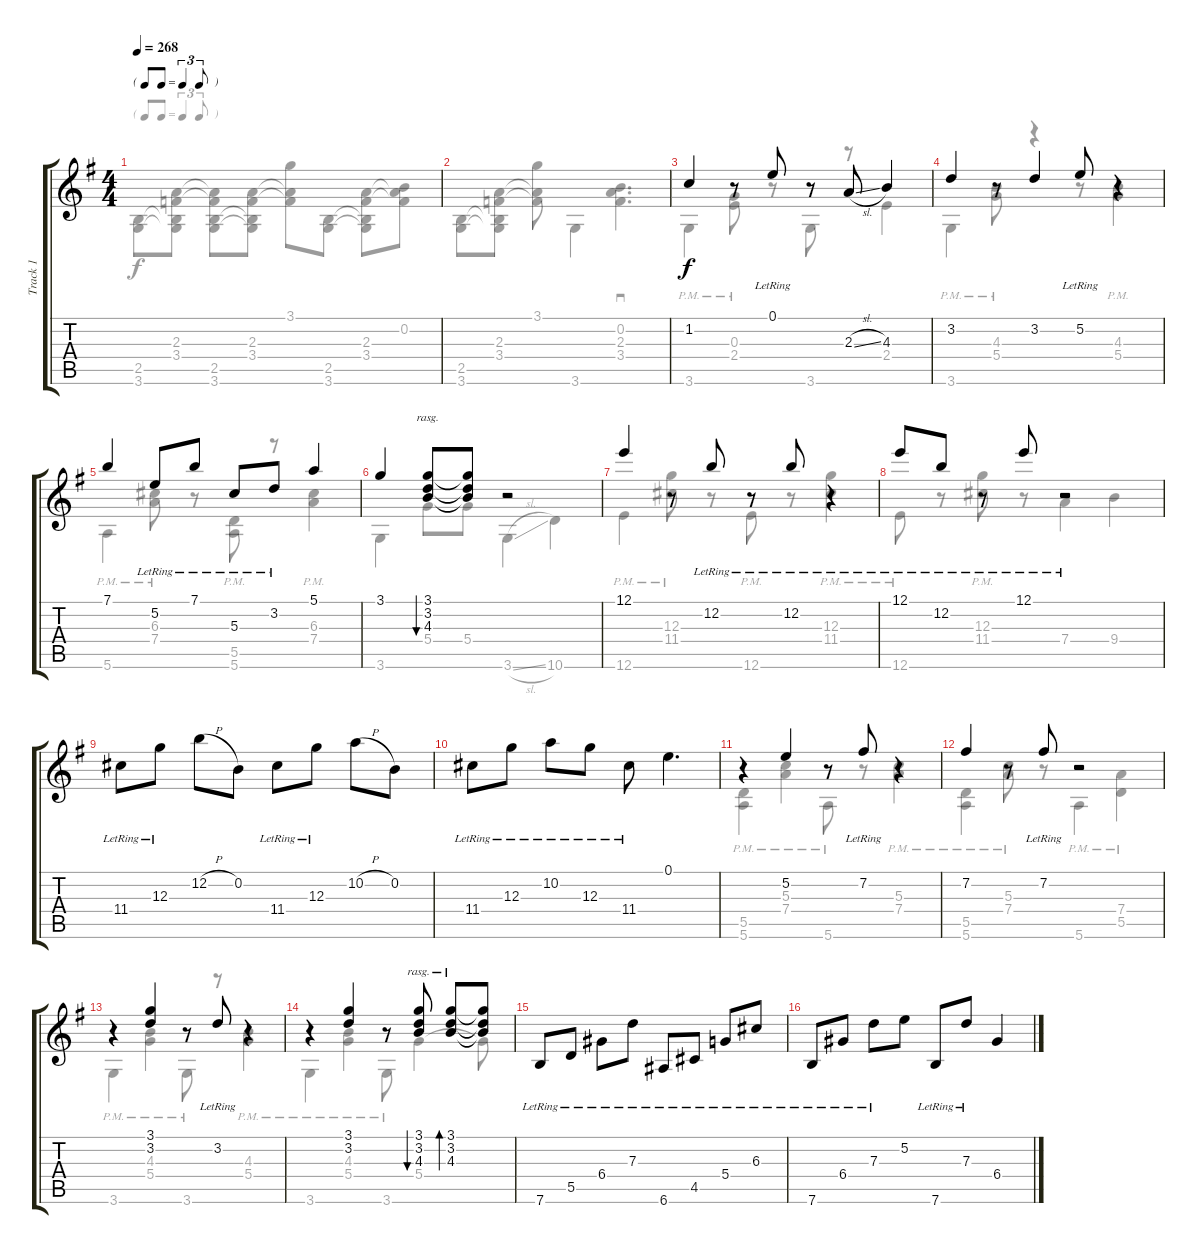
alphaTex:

\track ("Track 1" "Track 1") {instrument electricguitarjazz}
\staff {score tabs}
\tuning (E4 B3 G3 D3 A2 E2) {hide}
\voice
\ts (4 4)
\tf triplet8th
\tempo 268
\clef g2
\ks g
|
|
1.2.4 r.8 0.1{lr}.8 r.8 2.3{sl}.8 4.3.4 |
3.2.4 r.8 3.2.4 5.2{lr}.8 r.4 |
7.1.4 5.2{lr}.8 7.1{lr}.8 5.3{lr}.8 3.2{lr}.8 5.1.4 |
3.1.4 (3.1 3.2 4.3).8{bu 240 rasg ii} (3.1{t} 3.2{t} 4.3{t}).8 r.2 |
12.1.4 r.8 12.2{lr}.8 r.8 12.2{lr}.8 r.4 |
12.1{lr}.8 12.2{lr}.8 r.8 12.1{lr}.8 r.2 |
11.4{lr}.8 12.3{lr}.8 12.2{h}.8 0.2.8 11.4{lr}.8 12.3{lr}.8 10.2{h}.8 0.2.8 |
11.4{lr}.8 12.3{lr}.8 10.2{lr}.8 12.3{lr}.8 11.4{lr}.8 0.1.4{d} |
r.4 5.2.4 r.8 7.2{lr}.8 r.4 |
7.2.4 r.8 7.2{lr}.8 r.2 |
r.4 (3.1 3.2).4 r.8 3.2{lr}.8 r.4 |
r.4 (3.1 3.2).4 r.8 (3.1 3.2 4.3).8{bu 240 rasg ii} (3.1 3.2 4.3).8{bd 240 rasg ii} (3.1{t} 3.2{t} 4.3{t}).8 |
7.6{lr}.8 5.5{lr}.8 6.4{lr}.8 7.3{lr}.8 6.6{lr}.8 4.5{lr}.8 5.4{lr}.8 6.3{lr}.8 |
7.6{lr}.8 6.4{lr}.8 7.3{lr}.8 5.2.8 7.6{lr}.8 7.3{lr}.8 6.4.4
\voice
\clef g2
\ottava regular
\simile none
\ks g
(2.5 3.6).8{dy f} (2.3 3.4 2.5{t} 3.6{t}).8 (2.3{t} 3.4{t} 2.5 3.6).8 (2.3 3.4 2.5{t} 3.6{t}).8 (3.1 2.3{t} 3.4{t}).8 (2.5 3.6).8 (2.3 3.4 2.5{t} 3.6{t}).8 (0.2 2.3{t} 3.4{t}).8 |
(2.5 3.6).8 (2.3 3.4 2.5{t} 3.6{t}).8 (3.1 2.3{t} 3.4{t}).8 3.6.4 (0.2 2.3 3.4).4{d sd} |
3.6{pm}.4 (0.3{pm} 2.4{pm}).8 r.8 3.6.8 r.8 2.4.4 |
3.6{pm}.4 (4.3{pm} 5.4{pm}).8 r.4 r.8 (4.3{pm} 5.4{pm}).4 |
5.6{pm}.4 (6.3{pm} 7.4{pm}).8 r.8 (5.5{pm} 5.6{pm}).8 r.8 (6.3{pm} 7.4{pm}).4 |
3.6.4 5.4.8 5.4.8 3.6{sl}.4 10.6.4 |
12.6{pm}.4 (12.3{pm} 11.4{pm}).8 r.8 12.6{pm}.8 r.8 (12.3{pm} 11.4{pm}).4 |
12.6{pm}.8 r.8 (12.3{pm} 11.4{pm}).8 r.8 7.4.4 9.4.4 |
|
|
(5.5{pm} 5.6{pm}).4 (5.3{pm} 7.4{pm}).4 5.6{pm}.8 r.8 (5.3{pm} 7.4{pm}).4 |
(5.5{pm} 5.6{pm}).4 (5.3{pm} 7.4{pm}).8 r.8 5.6{pm}.4 (7.4{pm} 5.5{pm}).4 |
3.6{pm}.4 (4.3{pm} 5.4{pm}).4 3.6{pm}.8 r.8 (4.3{pm} 5.4{pm}).4 |
3.6{pm}.4 (4.3{pm} 5.4{pm}).4 3.6{pm}.8 5.4.4 5.4{t}.8 |
|
